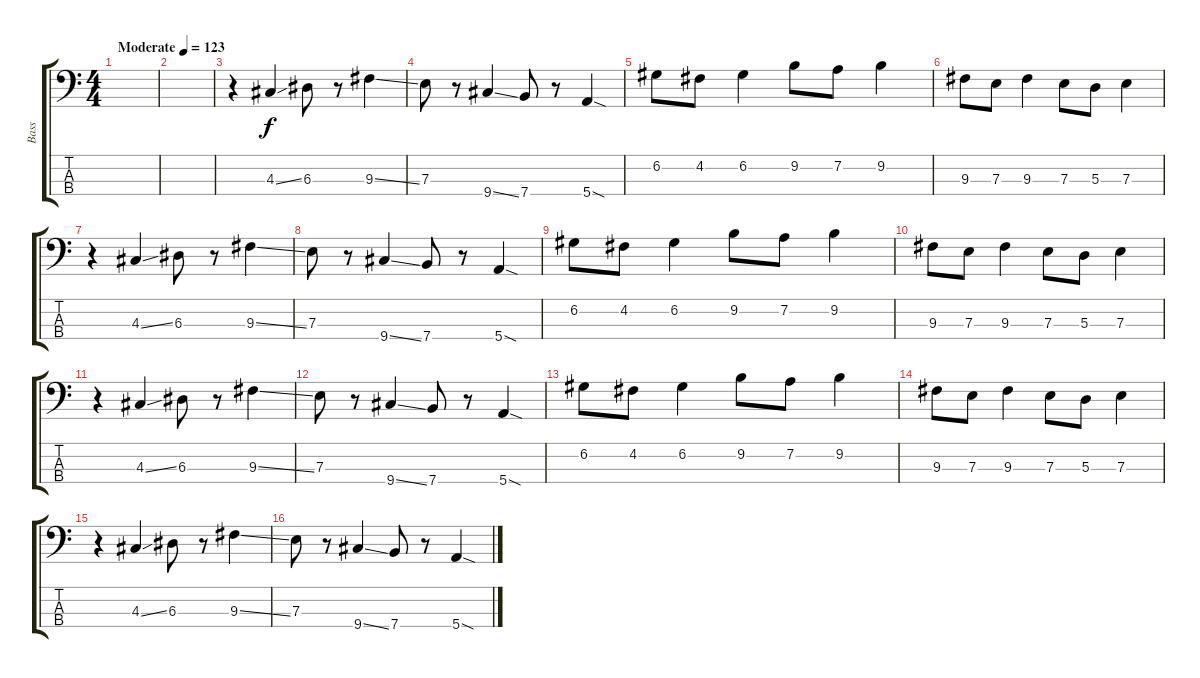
\track ("Bass" "Bass") {instrument electricbassfinger}
\staff {score tabs}
\tuning (G2 D2 A1 E1) {hide}
\ts (4 4)
\tempo (123 "Moderate")
\clef f4
\ks c
|
|
r.4 4.3{ss}.4 6.3.8 r.8 9.3{ss}.4 |
7.3.8 r.8 9.4{ss}.4 7.4.8 r.8 5.4{sod}.4 |
6.2.8 4.2.8 6.2.4 9.2.8 7.2.8 9.2.4 |
9.3.8 7.3.8 9.3.4 7.3.8 5.3.8 7.3.4 |
r.4 4.3{ss}.4 6.3.8 r.8 9.3{ss}.4 |
7.3.8 r.8 9.4{ss}.4 7.4.8 r.8 5.4{sod}.4 |
6.2.8 4.2.8 6.2.4 9.2.8 7.2.8 9.2.4 |
9.3.8 7.3.8 9.3.4 7.3.8 5.3.8 7.3.4 |
r.4 4.3{ss}.4 6.3.8 r.8 9.3{ss}.4 |
7.3.8 r.8 9.4{ss}.4 7.4.8 r.8 5.4{sod}.4 |
6.2.8 4.2.8 6.2.4 9.2.8 7.2.8 9.2.4 |
9.3.8 7.3.8 9.3.4 7.3.8 5.3.8 7.3.4 |
r.4 4.3{ss}.4 6.3.8 r.8 9.3{ss}.4 |
7.3.8 r.8 9.4{ss}.4 7.4.8 r.8 5.4{sod}.4
